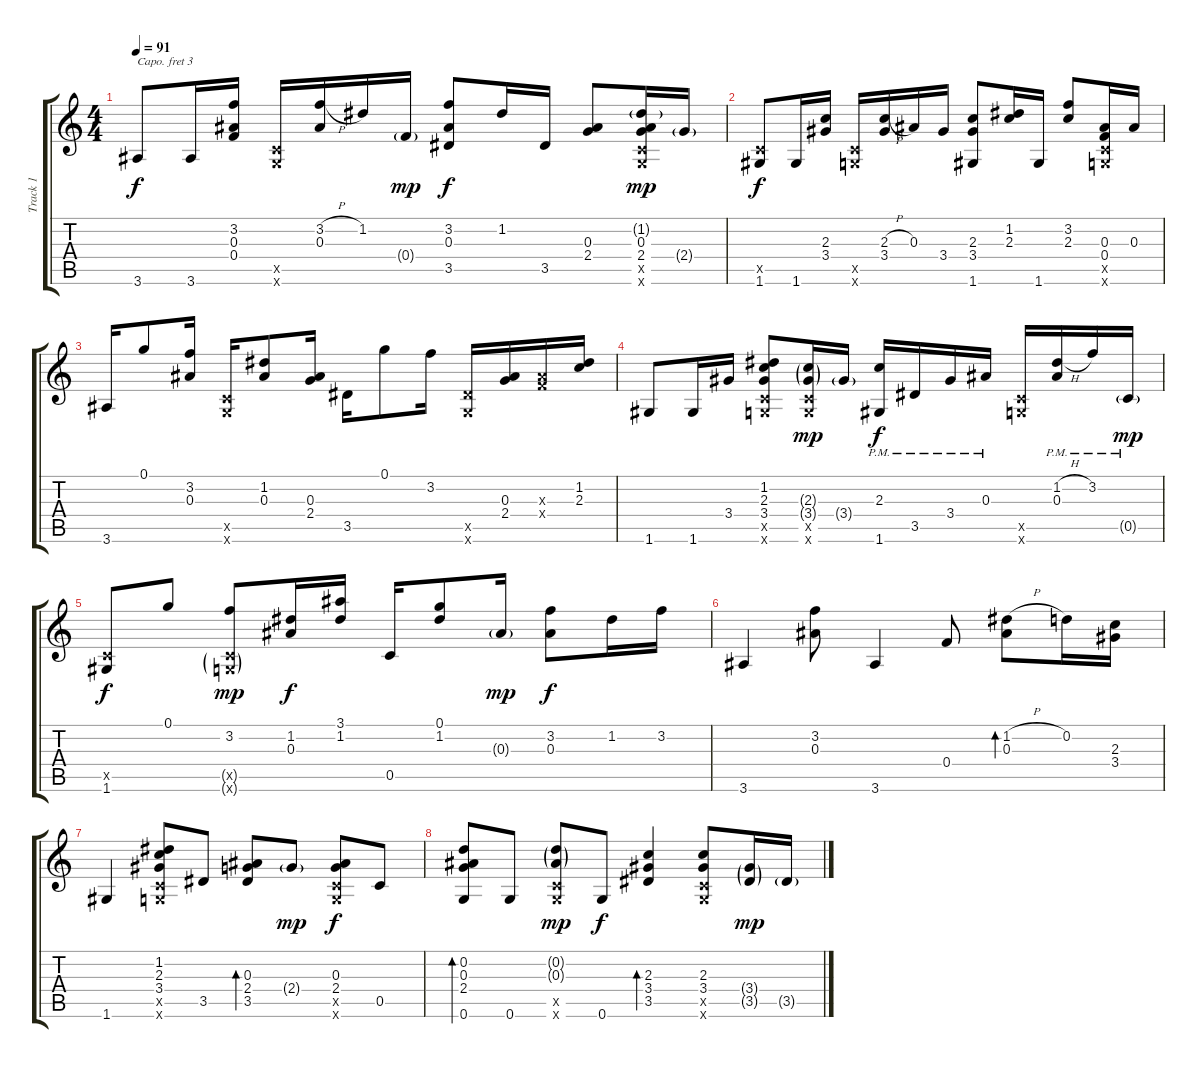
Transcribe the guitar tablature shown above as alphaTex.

\track ("Track 1" "Track 1") {instrument acousticguitarsteel}
\staff {score tabs}
\capo 3
\tuning (E4 B3 G3 D3 A2 E2) {hide}
\ts (4 4)
\tempo 91
\clef g2
\ks c
3.6.8{dy f} 3.6.16 (3.2 0.3 0.4).16 (0.5{x} 0.6{x}).16 (3.2{h} 0.3).16 1.2.16 0.4{g}.16{dy mp} (3.2 0.3 3.5).8{dy f} 1.2.16 3.5.16 (0.3 2.4).8 (1.2{g} 0.3 2.4 0.5{x} 0.6{x}).16{dy mp} 2.4{g}.16 |
(0.5{x} 1.6).8{dy f} 1.6.16 (2.3 3.4).16 (0.5{x} 0.6{x}).16 (2.3{h} 3.4).16 0.3.16 3.4.16 (2.3 3.4 1.6).8 (1.2 2.3).16 1.6.16 (3.2 2.3).8 (0.3 0.4 0.5{x} 0.6{x}).16 0.3.16 |
3.6.16 0.1.8 (3.2 0.3).16 (0.5{x} 0.6{x}).16 (1.2 0.3).8 (0.3 2.4).16 3.5.16 0.1.8 3.2.16 (3.5{x} 0.6{x}).16 (0.3 2.4).16 (0.3{x} 0.4{x}).16 (1.2 2.3).16 |
1.6.8 1.6.16 3.4.16 (1.2 2.3 3.4 0.5{x} 0.6{x}).8 (2.3{g} 3.4{g} 0.5{x} 0.6{x}).16{dy mp} 3.4{g}.16 (2.3{pm} 1.6{pm}).16{dy f} 3.5{pm}.16 3.4{pm}.16 0.3{pm}.16 (0.5{x} 0.6{x}).16 (1.2{h pm} 0.3{pm}).16 3.2{pm}.16 0.5{g pm}.16{dy mp} |
(0.5{x} 1.6).8{dy f} 0.1.8 (3.2 0.5{g x} 0.6{g x}).8{dy mp} (1.2 0.3).16{dy f} (3.1 1.2).16 0.5.16 (0.1 1.2).8 0.3{g}.16{dy mp} (3.2 0.3).8{dy f} 1.2.16 3.2.16 |
3.6.4 (3.2 0.3).8 3.6.4 0.4.8 (1.2{h} 0.3).8{bd 120} 0.2.16 (2.3 3.4).16 |
1.6.4 (1.2 2.3 3.4 0.5{x} 0.6{x}).8 3.5.8 (0.3 2.4 3.5).8{bd 120} 2.4{g}.8{dy mp} (0.3 2.4 0.5{x} 0.6{x}).8{dy f} 0.5.8 |
(0.2 0.3 2.4 0.6).8{bd 120} 0.6.8 (0.2{g} 0.3{g} 0.5{x} 0.6{x}).8{dy mp} 0.6.8{dy f} (2.3 3.4 3.5).4{bd 120} (2.3 3.4 0.5{x} 0.6{x}).8 (3.4{g} 3.5{g}).16{dy mp} 3.5{g}.16
